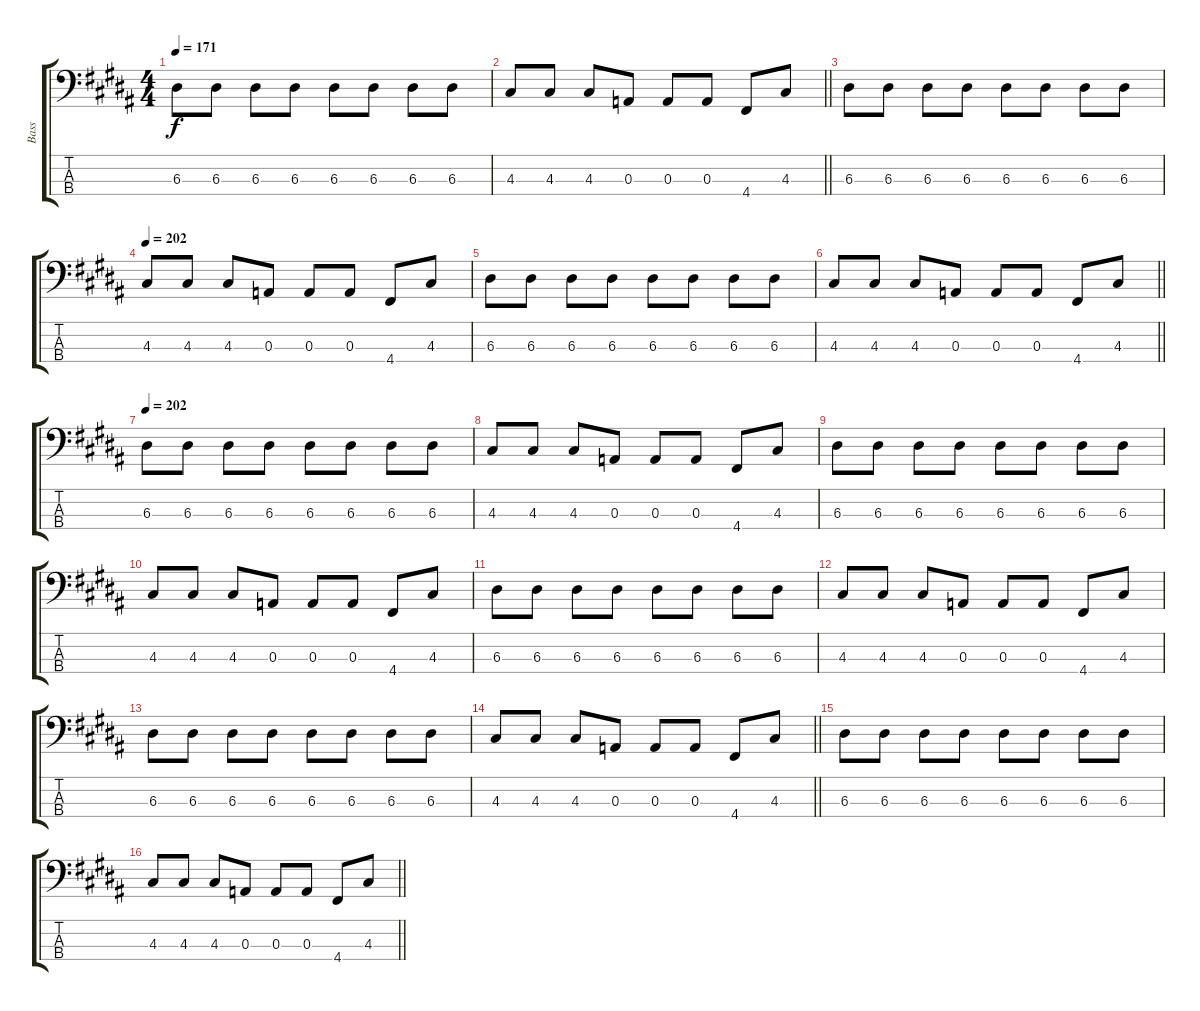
\track ("Bass" "Bass") {instrument electricbassfinger}
\staff {score tabs}
\tuning (G2 D2 A1 D1) {hide}
\ts (4 4)
\tempo 171
\clef f4
\ks g#minor
6.3.8{dy f} 6.3.8 6.3.8 6.3.8 6.3.8 6.3.8 6.3.8 6.3.8 |
\barLineRight lightlight
4.3.8 4.3.8 4.3.8 0.3.8 0.3.8 0.3.8 4.4.8 4.3.8 |
6.3.8 6.3.8 6.3.8 6.3.8 6.3.8 6.3.8 6.3.8 6.3.8 |
\tempo 202
4.3.8 4.3.8 4.3.8 0.3.8 0.3.8 0.3.8 4.4.8 4.3.8 |
6.3.8 6.3.8 6.3.8 6.3.8 6.3.8 6.3.8 6.3.8 6.3.8 |
\barLineRight lightlight
4.3.8 4.3.8 4.3.8 0.3.8 0.3.8 0.3.8 4.4.8 4.3.8 |
\tempo 202
6.3.8 6.3.8 6.3.8 6.3.8 6.3.8 6.3.8 6.3.8 6.3.8 |
4.3.8 4.3.8 4.3.8 0.3.8 0.3.8 0.3.8 4.4.8 4.3.8 |
6.3.8 6.3.8 6.3.8 6.3.8 6.3.8 6.3.8 6.3.8 6.3.8 |
4.3.8 4.3.8 4.3.8 0.3.8 0.3.8 0.3.8 4.4.8 4.3.8 |
6.3.8 6.3.8 6.3.8 6.3.8 6.3.8 6.3.8 6.3.8 6.3.8 |
4.3.8 4.3.8 4.3.8 0.3.8 0.3.8 0.3.8 4.4.8 4.3.8 |
6.3.8 6.3.8 6.3.8 6.3.8 6.3.8 6.3.8 6.3.8 6.3.8 |
\barLineRight lightlight
4.3.8 4.3.8 4.3.8 0.3.8 0.3.8 0.3.8 4.4.8 4.3.8 |
6.3.8 6.3.8 6.3.8 6.3.8 6.3.8 6.3.8 6.3.8 6.3.8 |
\barLineRight lightlight
4.3.8 4.3.8 4.3.8 0.3.8 0.3.8 0.3.8 4.4.8 4.3.8
